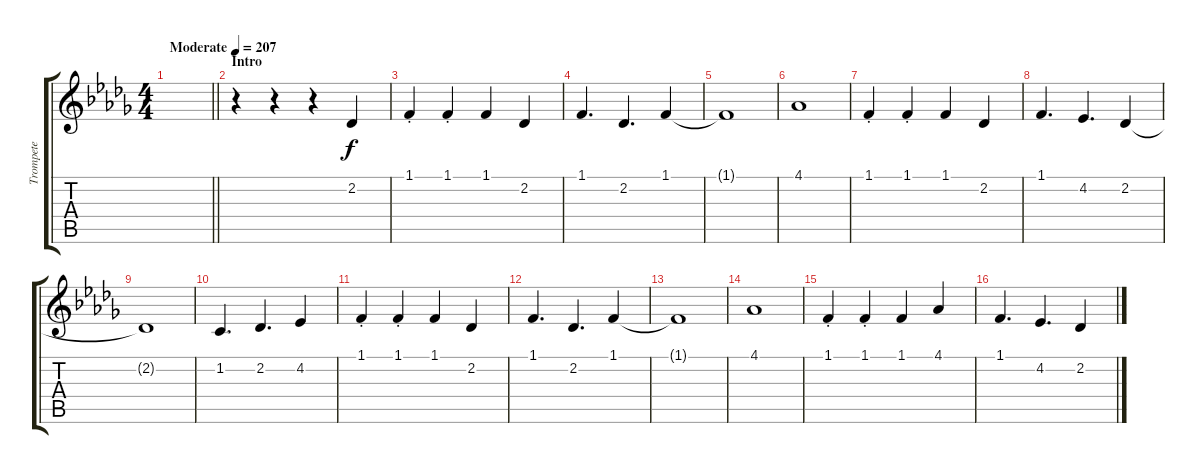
\track ("Trompete" "Trompete") {instrument trumpet}
\staff {score tabs}
\tuning (E4 B3 G3 D3 A2 E2) {hide}
\ts (4 4)
\tempo (207 "Moderate")
\clef g2
\barLineRight lightlight
\ks bbminor
|
\section ("" "Intro")
r.4 r.4 r.4 2.2.4 |
1.1{st}.4 1.1{st}.4 1.1.4 2.2.4 |
1.1.4{d} 2.2.4{d} 1.1.4 |
1.1{t}.1 |
4.1.1 |
1.1{st}.4 1.1{st}.4 1.1.4 2.2.4 |
1.1.4{d} 4.2.4{d} 2.2.4 |
2.2{t}.1 |
1.2.4{d} 2.2.4{d} 4.2.4 |
1.1{st}.4 1.1{st}.4 1.1.4 2.2.4 |
1.1.4{d} 2.2.4{d} 1.1.4 |
1.1{t}.1 |
4.1.1 |
1.1{st}.4 1.1{st}.4 1.1.4 4.1.4 |
1.1.4{d} 4.2.4{d} 2.2.4
